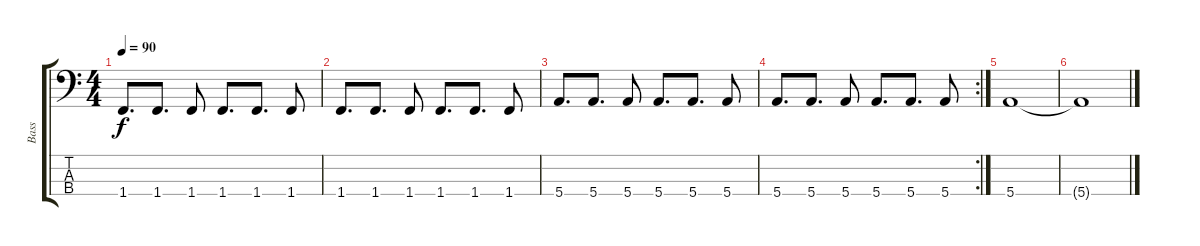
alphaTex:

\track ("Bass" "Bass") {instrument electricbassfinger}
\staff {score tabs}
\tuning (G2 D2 A1 E1) {hide}
\ts (4 4)
\tempo 90
\clef f4
\ks c
1.4.8{d dy f} 1.4.8{d} 1.4.8 1.4.8{d} 1.4.8{d} 1.4.8 |
1.4.8{d} 1.4.8{d} 1.4.8 1.4.8{d} 1.4.8{d} 1.4.8 |
5.4.8{d} 5.4.8{d} 5.4.8 5.4.8{d} 5.4.8{d} 5.4.8 |
\rc 2
5.4.8{d} 5.4.8{d} 5.4.8 5.4.8{d} 5.4.8{d} 5.4.8 |
5.4.1 |
5.4{t}.1
